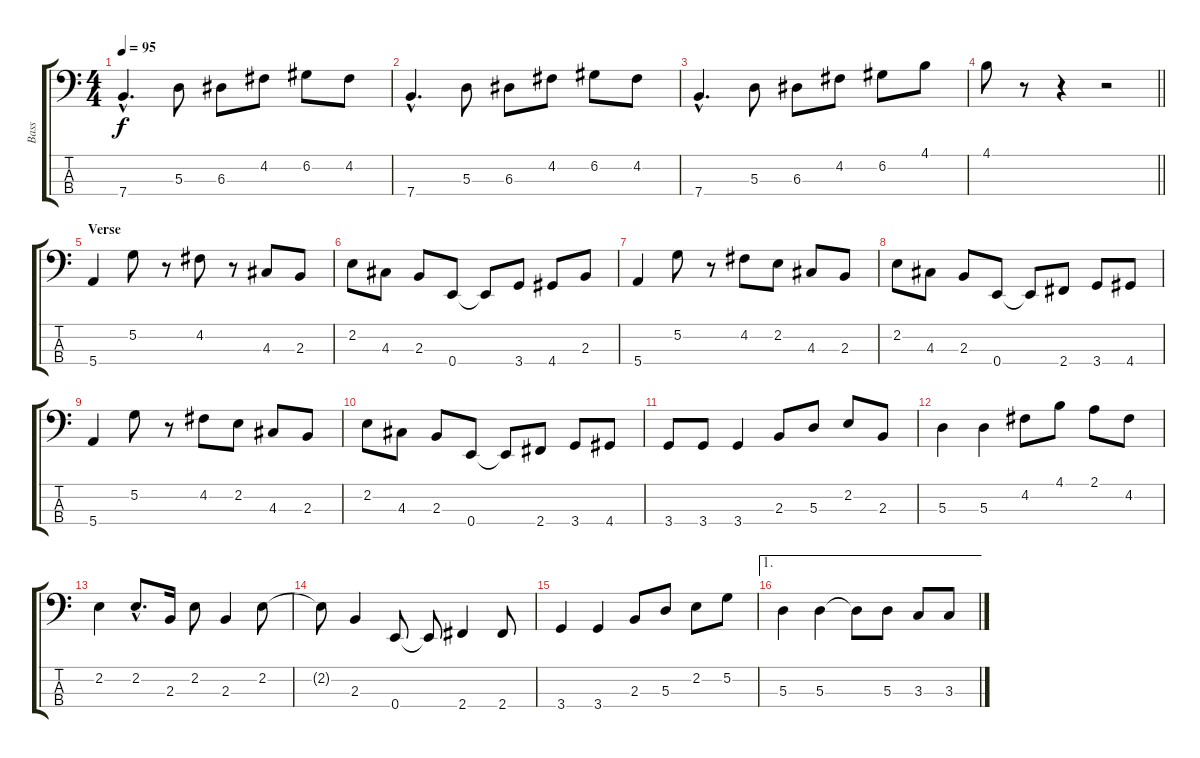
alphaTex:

\track ("Bass" "Bass") {instrument electricbasspick}
\staff {score tabs}
\tuning (G2 D2 A1 E1) {hide}
\ts (4 4)
\tempo 95
\clef f4
\ks c
7.4{hac}.4{d dy f} 5.3.8 6.3.8 4.2.8 6.2.8 4.2.8 |
7.4{hac}.4{d} 5.3.8 6.3.8 4.2.8 6.2.8 4.2.8 |
7.4{hac}.4{d} 5.3.8 6.3.8 4.2.8 6.2.8 4.1.8 |
\barLineRight lightlight
4.1.8 r.8 r.4 r.2 |
\section ("" "Verse")
5.4.4 5.2.8 r.8 4.2.8 r.8 4.3.8 2.3.8 |
2.2.8 4.3.8 2.3.8 0.4.8 0.4{t}.8 3.4.8 4.4.8 2.3.8 |
5.4.4 5.2.8 r.8 4.2.8 2.2.8 4.3.8 2.3.8 |
2.2.8 4.3.8 2.3.8 0.4.8 0.4{t}.8 2.4.8 3.4.8 4.4.8 |
5.4.4 5.2.8 r.8 4.2.8 2.2.8 4.3.8 2.3.8 |
2.2.8 4.3.8 2.3.8 0.4.8 0.4{t}.8 2.4.8 3.4.8 4.4.8 |
3.4.8 3.4.8 3.4.4 2.3.8 5.3.8 2.2.8 2.3.8 |
5.3.4 5.3.4 4.2.8 4.1.8 2.1.8 4.2.8 |
2.2.4 2.2{hac}.8{d} 2.3.16 2.2.8 2.3.4 2.2.8 |
2.2{t}.8 2.3.4 0.4.8 0.4{t}.8 2.4.4 2.4.8 |
3.4.4 3.4.4 2.3.8 5.3.8 2.2.8 5.2.8 |
\ae 1
5.3.4 5.3.4 5.3{t}.8 5.3.8 3.3.8 3.3.8
